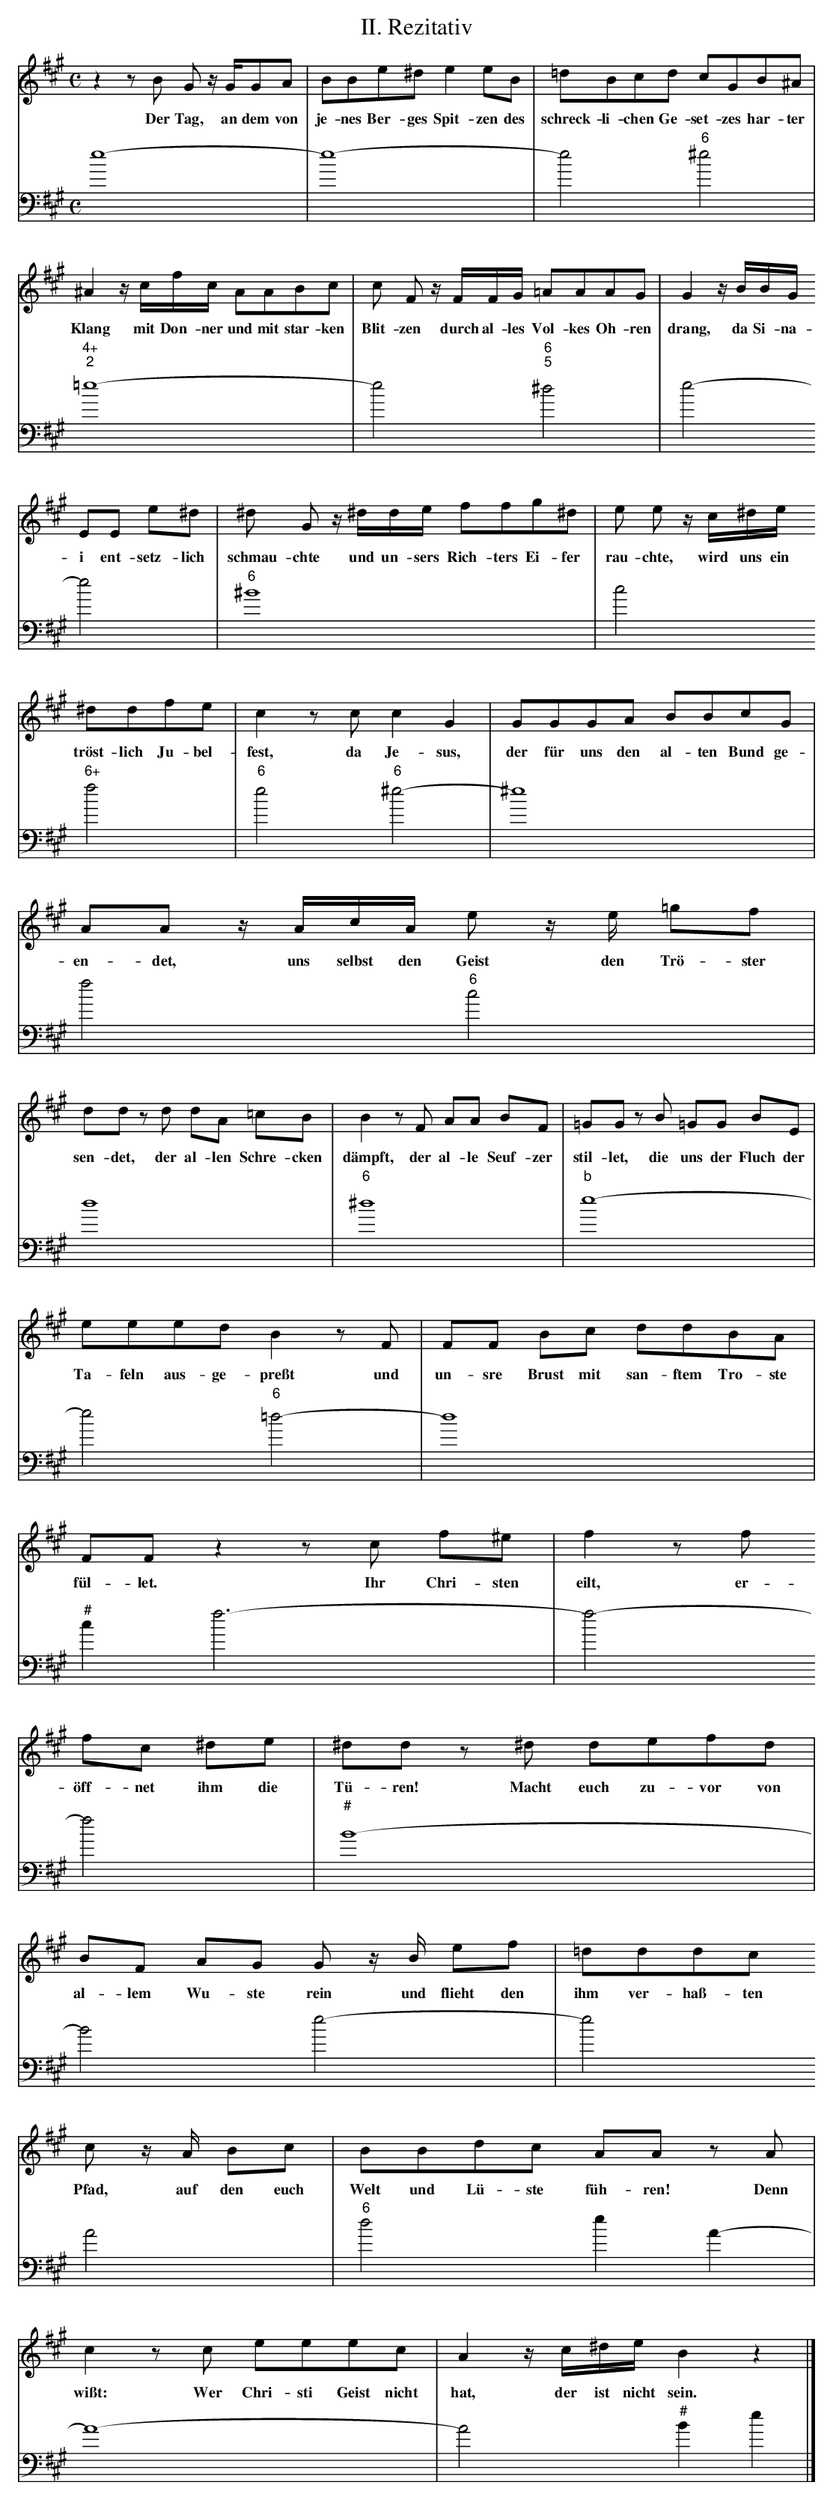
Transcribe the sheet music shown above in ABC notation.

X:1
T:II. Rezitativ
L:1/8
M:C
K:A
V:S clef=treble
V:B clef=bass bracket=2
V:L clef=frenchtab
[V:S] z2 z B G z/G/GA | BBe^d e2 eB | =dBcd cGB^A |
w: Der Tag, an dem von je-nes Ber-ges Spit-zen des schreck-li-chen Ge-set-zes har-ter
[V:B] e8- | e8- | e4 "6"^e4 |
[V:L] x8 x8 x8
[V:S] ^A2 z/c/f/c/ AABc | c F z/F/F/G/ =AAAG | G2 z/B/B/G/
w: Klang mit Don-ner und mit star-ken Blit-zen durch al-les Vol-kes Oh-ren drang, da Si-na-
[V:B] "4+\n2"=e8- | e4 "6\n5"^d4 | e4-
[V:S] EE e^d | ^d G z/^d/d/e/ ffg^d | e e z/c/^d/e/
w: i ent-setz-lich schmau-chte und un-sers Rich-ters Ei-fer rau-chte, wird uns ein
[V:B] e4 | "6"^B8 | c4
[V:S] ^ddfe | c2 z c c2 G2 | GGGA BBcG | AA z/A/c/A/ e z/e/ =gf |
w: tröst-lich Ju-bel-fest, da Je-sus, der für uns den al-ten Bund ge-en-det, uns selbst den Geist den Trö-ster
[V:B] "6+"f4 | "6"e4 "6"^e4- | ^e8 | f4 "6"c4 |
[V:S] dd zd dA =cB | B2 zF AA BF | =GG z B =GG BE |
w: sen-det, der al-len Schre-cken dämpft, der al-le Seuf-zer stil-let, die uns der Fluch der
[V:B] d8 | "6"^d8 | "b"e8- |
[V:S] eeed B2 z F | FF Bc ddBA | FF z2 z c f^e | f2 z f
w: Ta-feln aus-ge-preßt und un-sre Brust mit san-ftem Tro-ste fül-let. Ihr Chri-sten eilt, er-
[V:B] e4 "6"=d4- | d8 | "#"c2 f6- | f4-
[V:S] fc ^de | ^dd z ^d defd | BF AG G z/B/ ef | =dddc
w: öff-net ihm die Tü-ren! Macht euch zu-vor von al-lem Wu-ste rein und flieht den ihm ver-haß-ten
[V:B] f4 | "#"B8- | B4 e4- | e4
[V:S] c z/A/ Bc | BBdc AA z A | c2 zc eeec | A2 z/c/^d/e/ B2 z2 |]
w: Pfad, auf den euch Welt und Lü-ste füh-ren! Denn wißt: Wer Chri-sti Geist nicht hat, der ist nicht sein.
[V:B] A4 | "6"d4 e2 A2- | A8- | A4 "#"B2 e2 |]
